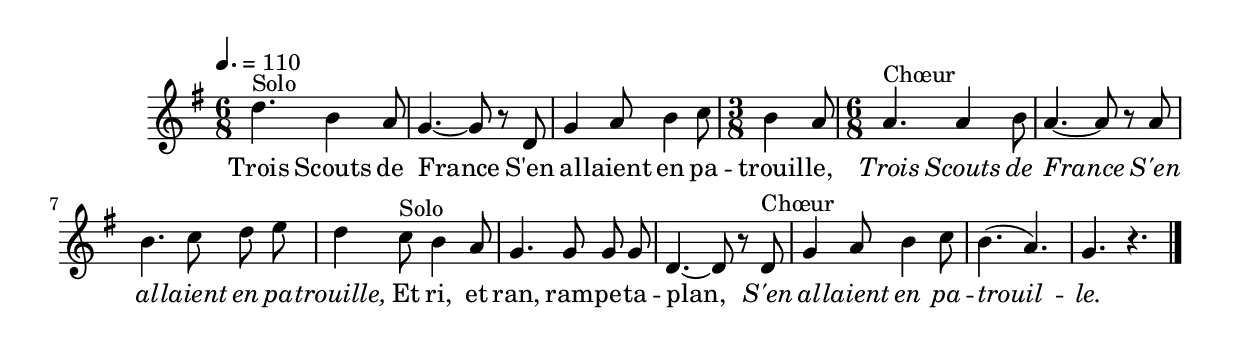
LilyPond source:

%Compilation:lilypond TroisScoutsDeFrance.ly
%Apercu:evince TroisScoutsDeFrance.pdf
%Esclaves:timidity -ia TroisScoutsDeFrance.midi
\version "2.12.1"
\include "italiano.ly"

\header {
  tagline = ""
  composer = ""
}                                        

MetriqueArmure = {
  \tempo 4.=110
  \time 6/8
  \key sol \major
}

italique = { \override Score . LyricText #'font-shape = #'italic }

roman = { \override Score . LyricText #'font-shape = #'roman }

MusiqueTheme = \relative do'' {
	re4.^Solo si4 la8
	sol4.~ sol8 r re
	sol4 la8 si4 do8
	\time 3/8 si4 la8
	\time 6/8 la4.^Chœur la4 si8
	la4.~ la8 r la
	si4. do8 re mi
	re4 do8^Solo si4 la8
	sol4. sol8 sol sol
	re4.~ re8 r re^Chœur
	sol4 la8 si4 do8
	si4.( la4.)
	sol4. r4. \bar "|."
}

Paroles = \lyricmode {
	Trois Scouts de France
	S'en al -- laient en pa -- trouil -- le,
	\italique Trois Scouts de France
	S'en al -- laient en pa -- trouille,
	\roman Et ri, et ran, ram -- pe -- ta -- plan,
	\italique S'en al -- laient en pa -- trouil -- le.
}

\score{
    \new Staff <<
      \set Staff.midiInstrument = "flute"
      \new Voice = "theme" {
	\autoBeamOff
	\MetriqueArmure
	\MusiqueTheme
      }
      \new Lyrics \lyricsto theme {
	\Paroles
      }                       
    >>
\layout{}
\midi{}
}
